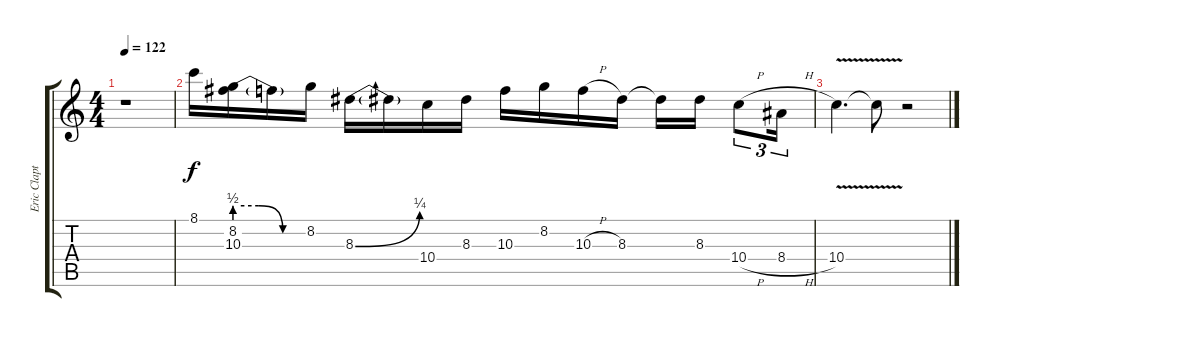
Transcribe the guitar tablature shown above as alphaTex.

\track ("Eric Clapton - Guitar 1" "Eric Clapt") {instrument distortionguitar}
\staff {score tabs}
\tuning (E4 B3 G3 D3 A2 E2) {hide}
\ts (4 4)
\tempo 122
\clef g2
\ks c
r.1{dy f} |
8.1.16 (8.2 10.3{be (custom 0 2 20 2 40 0 60 0)}).16 10.3{t}.16 8.2.16 8.3{be (bend 0 0 60 1)}.16 8.3{t}.16 10.4.16 8.3.16 10.3.16 8.2.16 10.3{h}.16 8.3.16 8.3{t}.16 8.3.16 10.4{h}.8{tu (3 2)} 8.4{h}.16{tu (3 2)} |
10.4{v}.4{d} 10.4{v t}.8 r.2
